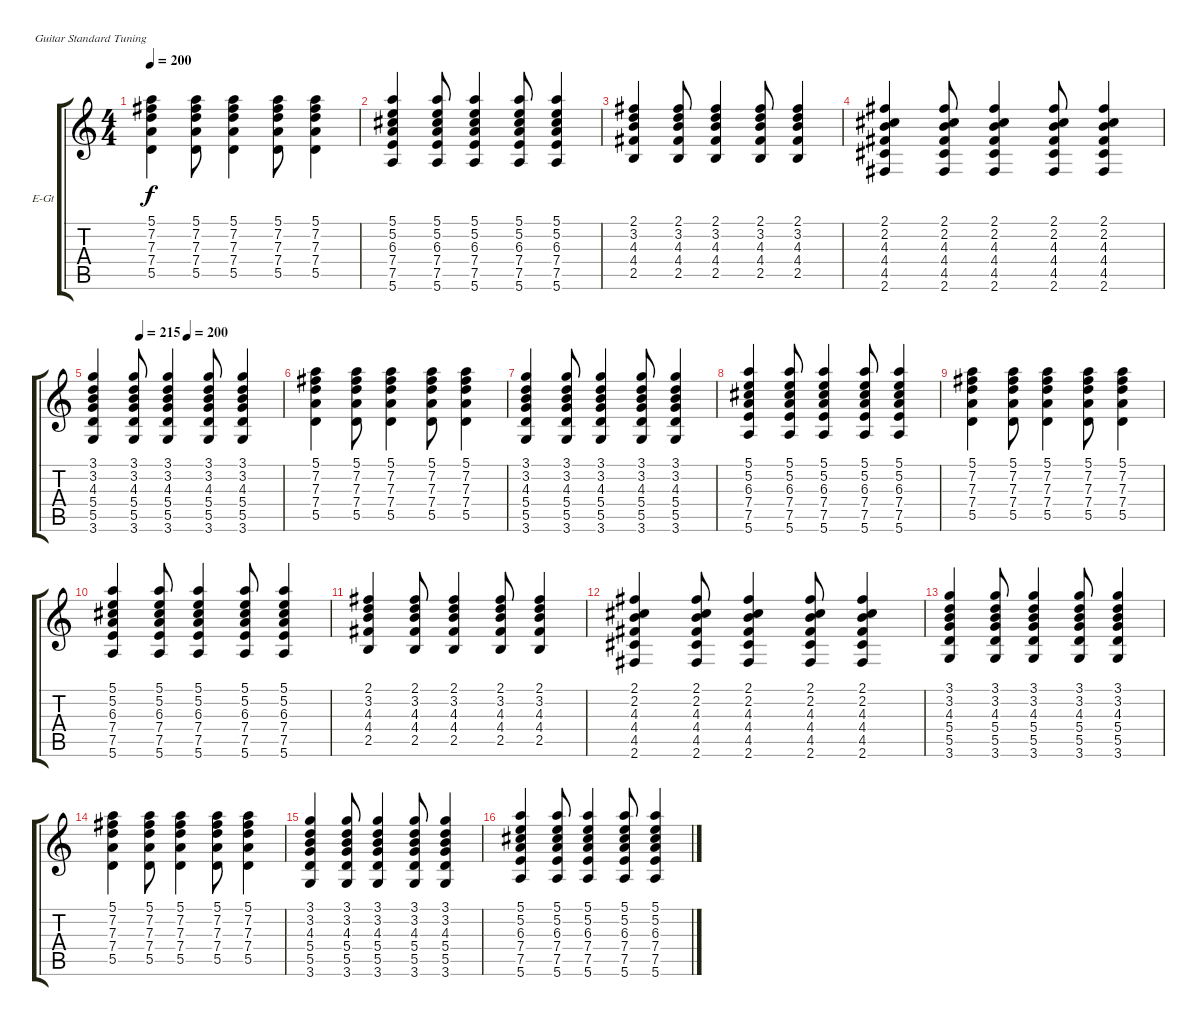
\bracketExtendMode groupsimilarinstruments
\firstSystemTrackNameOrientation horizontal
\otherSystemsTrackNameOrientation horizontal
\track ("The clean guitar" "E-Gt") {instrument electricguitarclean}
\staff {score tabs}
\tuning (E4 B3 G3 D3 A2 E2)
\ts (4 4)
\tempo 200
\clef g2
\ks c
(5.1 7.2 7.3 7.4 5.5).4{dy f} (5.1 7.2 7.3 7.4 5.5).8 (5.1 7.2 7.3 7.4 5.5).4 (5.1 7.2 7.3 7.4 5.5).8 (5.1 7.2 7.3 7.4 5.5).4 |
(5.1 5.2 6.3 7.4 7.5 5.6).4 (5.1 5.2 6.3 7.4 7.5 5.6).8 (5.1 5.2 6.3 7.4 7.5 5.6).4 (5.1 5.2 6.3 7.4 7.5 5.6).8 (5.1 5.2 6.3 7.4 7.5 5.6).4 |
(2.1 3.2 4.3 4.4 2.5).4 (2.1 3.2 4.3 4.4 2.5).8 (2.1 3.2 4.3 4.4 2.5).4 (2.1 3.2 4.3 4.4 2.5).8 (2.1 3.2 4.3 4.4 2.5).4 |
(2.1 2.2 4.3 4.4 4.5 2.6).4 (2.1 2.2 4.3 4.4 4.5 2.6).8 (2.1 2.2 4.3 4.4 4.5 2.6).4 (2.1 2.2 4.3 4.4 4.5 2.6).8 (2.1 2.2 4.3 4.4 4.5 2.6).4 |
\tempo (215 0.25)
\tempo (200 0.5)
(3.1 3.2 4.3 5.4 5.5 3.6).4 (3.1 3.2 4.3 5.4 5.5 3.6).8 (3.1 3.2 4.3 5.4 5.5 3.6).4 (3.1 3.2 4.3 5.4 5.5 3.6).8 (3.1 3.2 4.3 5.4 5.5 3.6).4 |
(5.1 7.2 7.3 7.4 5.5).4 (5.1 7.2 7.3 7.4 5.5).8 (5.1 7.2 7.3 7.4 5.5).4 (5.1 7.2 7.3 7.4 5.5).8 (5.1 7.2 7.3 7.4 5.5).4 |
(3.1 3.2 4.3 5.4 5.5 3.6).4 (3.1 3.2 4.3 5.4 5.5 3.6).8 (3.1 3.2 4.3 5.4 5.5 3.6).4 (3.1 3.2 4.3 5.4 5.5 3.6).8 (3.1 3.2 4.3 5.4 5.5 3.6).4 |
(5.1 5.2 6.3 7.4 7.5 5.6).4 (5.1 5.2 6.3 7.4 7.5 5.6).8 (5.1 5.2 6.3 7.4 7.5 5.6).4 (5.1 5.2 6.3 7.4 7.5 5.6).8 (5.1 5.2 6.3 7.4 7.5 5.6).4 |
(5.1 7.2 7.3 7.4 5.5).4 (5.1 7.2 7.3 7.4 5.5).8 (5.1 7.2 7.3 7.4 5.5).4 (5.1 7.2 7.3 7.4 5.5).8 (5.1 7.2 7.3 7.4 5.5).4 |
(5.1 5.2 6.3 7.4 7.5 5.6).4 (5.1 5.2 6.3 7.4 7.5 5.6).8 (5.1 5.2 6.3 7.4 7.5 5.6).4 (5.1 5.2 6.3 7.4 7.5 5.6).8 (5.1 5.2 6.3 7.4 7.5 5.6).4 |
(2.1 3.2 4.3 4.4 2.5).4 (2.1 3.2 4.3 4.4 2.5).8 (2.1 3.2 4.3 4.4 2.5).4 (2.1 3.2 4.3 4.4 2.5).8 (2.1 3.2 4.3 4.4 2.5).4 |
(2.1 2.2 4.3 4.4 4.5 2.6).4 (2.1 2.2 4.3 4.4 4.5 2.6).8 (2.1 2.2 4.3 4.4 4.5 2.6).4 (2.1 2.2 4.3 4.4 4.5 2.6).8 (2.1 2.2 4.3 4.4 4.5 2.6).4 |
(3.1 3.2 4.3 5.4 5.5 3.6).4 (3.1 3.2 4.3 5.4 5.5 3.6).8 (3.1 3.2 4.3 5.4 5.5 3.6).4 (3.1 3.2 4.3 5.4 5.5 3.6).8 (3.1 3.2 4.3 5.4 5.5 3.6).4 |
(5.1 7.2 7.3 7.4 5.5).4 (5.1 7.2 7.3 7.4 5.5).8 (5.1 7.2 7.3 7.4 5.5).4 (5.1 7.2 7.3 7.4 5.5).8 (5.1 7.2 7.3 7.4 5.5).4 |
(3.1 3.2 4.3 5.4 5.5 3.6).4 (3.1 3.2 4.3 5.4 5.5 3.6).8 (3.1 3.2 4.3 5.4 5.5 3.6).4 (3.1 3.2 4.3 5.4 5.5 3.6).8 (3.1 3.2 4.3 5.4 5.5 3.6).4 |
(5.1 5.2 6.3 7.4 7.5 5.6).4 (5.1 5.2 6.3 7.4 7.5 5.6).8 (5.1 5.2 6.3 7.4 7.5 5.6).4 (5.1 5.2 6.3 7.4 7.5 5.6).8 (5.1 5.2 6.3 7.4 7.5 5.6).4
